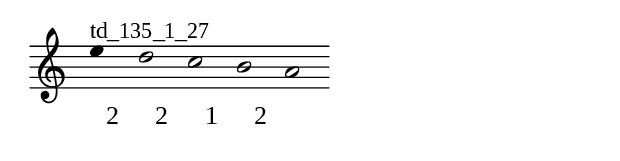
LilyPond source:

\version "2.12.3"

fixB = { \override Stem #'transparent = ##t  }

\paper {
  #(set-paper-size "a6")
  myStaffSize = #20
	 #(define fonts
	 (make-pango-font-tree "Times New Roman"
	 "Nimbus Sans"
	 "Luxi Mono"
	 (/ myStaffSize 20)))
}

\score {
  \relative c'' {
\cadenzaOn
\fixB e4 ^"td_135_1_27" d2 c2 b2 a2 

}
\addlyrics {"     2" "     2" "     1" "     2" 
}  
%
\layout {
     	\context { 
	  	\Staff \remove "Time_signature_engraver" } 
	\context {
		\Score
    \remove "Timing_translator"
    \remove "Default_bar_line_engraver"
    \remove "Bar_number_engraver"
  }
	    
  indent = #0
  line-width = 80\mm
  ragged-right=##t
}
}
%
\header {
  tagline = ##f
}


